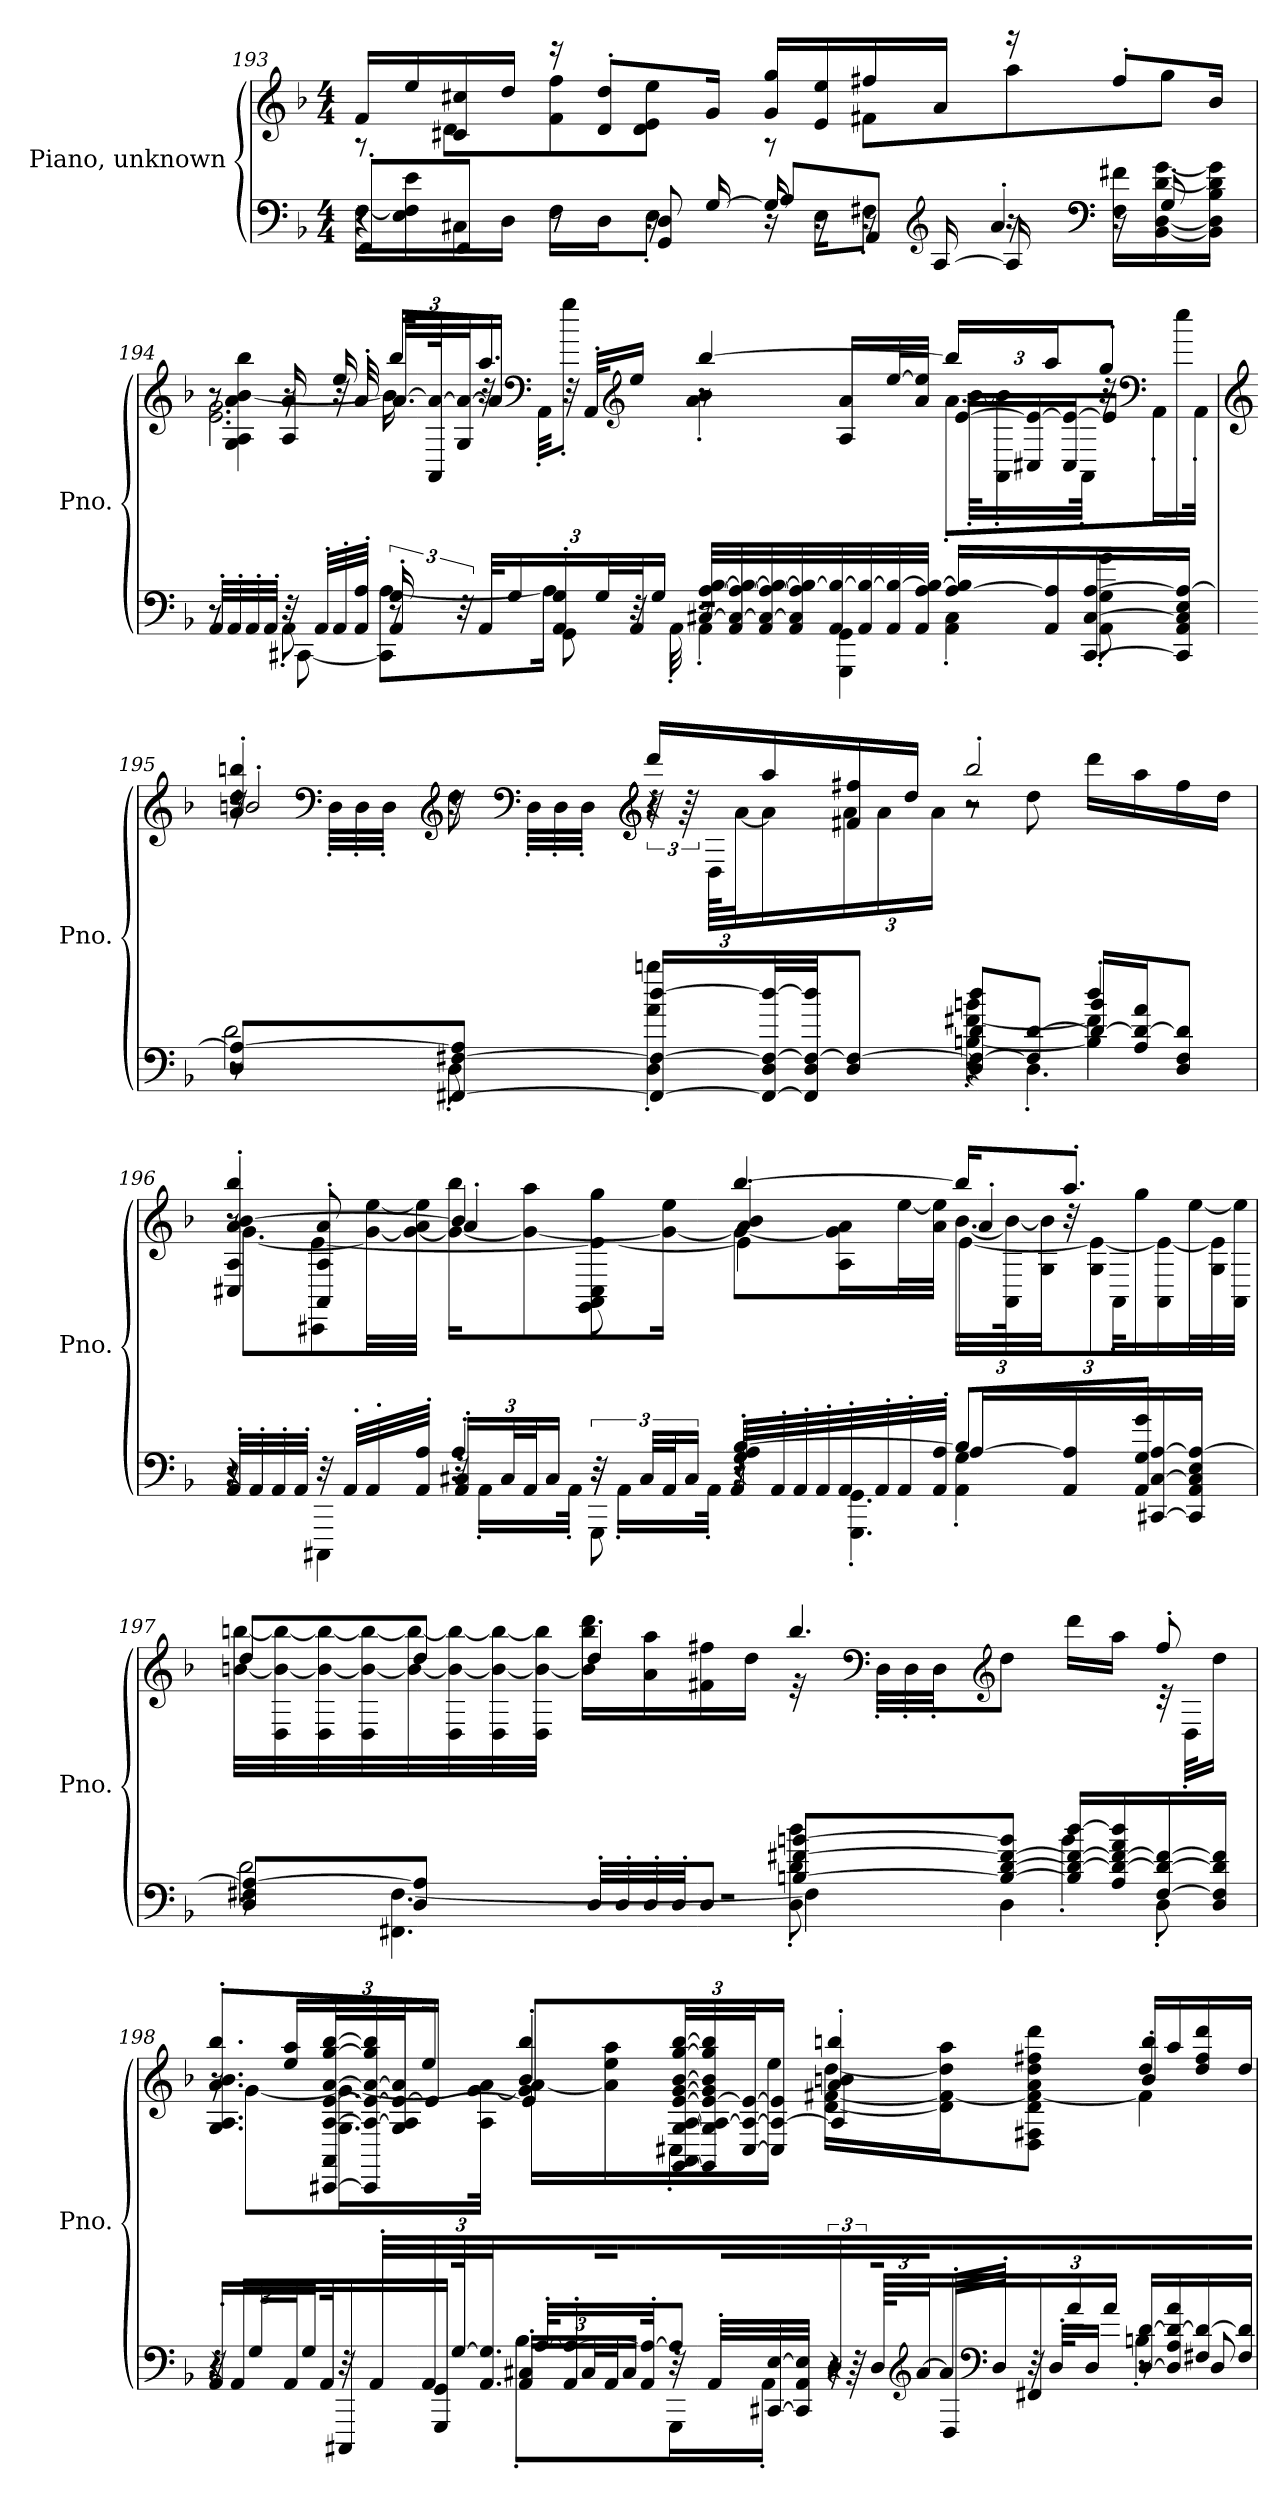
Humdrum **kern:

**kern	**kern
*part1	*part1
*staff2	*staff1
*I"Piano, unknown	*
*I'Pno.	*
!!LO:PB:g=z
*clefF4	*clefG2
*k[b-]	*k[b-]
*M4/4	*M4/4
=193	=193
*^	*^
*	*^	*	*
4r	[16F\LL	8FF'/L	16f/LL	8r
.	16E\ 16F\] 16e\	.	16ee/	.
.	16C#X\	8FF/J	16c#X/ 16cc#X/	8d\L
.	16D\JJ	.	16dd/JJ	.
8r	16F\LL	8r	16r	8f\ 8ff\
.	16D\J	.	8d/' 8dd/'L	.
16r	8E'\J	8GG/ 8D/	.	8d\ 8e\ 8ee\J
[16G/	.	.	16g/Jk	.
16G/]	16r	8A/L	16g/ 16gg/LL	8r
16r	16E\KL	.	16e/ 16ee/	.
16r	8F#X'\J	8AA/J	16ff#X/	8f#X\L
*clefG2	*	*	*	*
[16A/	.	.	16a/JJ	.
16A/]	16r	4a'/	16r	8aa\
*clefF4	*	*	*	*
16r	16F#\ 16f#X\LL	.	8ff#'/L	.
8G'/	[16BB-\ [16D\ [16d\ [16g\	.	.	8gg\J
.	16BB-\] 16D\] 16B-\ 16d\] 16g\]JJ	.	16b-/Jk	.
!!LO:LB:g=z
=194	=194	=194	=194	=194
*	*	*^	*^	*^
1r	8r	32AA'/LLL	8r	8r	2.e\ 2.g\	8r	4G\ 4A\ 4a\ [4b-\ 4bb-\
.	.	32AA'/	.	.	.	.	.
.	.	32AA'/	.	.	.	.	.
.	.	32AA'/JJJ	.	.	.	.	.
.	8AA'\	32r	[8CC#X\	16r	.	16A/ 16a/	.
.	.	32AA'/LLL	.	.	.	.	.
.	.	32AA'/	.	16ee/	.	32r	.
.	.	32AA/' 32A/'JJJ	.	.	.	32a'/	.
*	*	*	*	*	*	*Xbrackettup	*
.	8r	24AA/' 24G/'	8CC#\] [8A\L	16bb-/KL	.	[48.a/LLL	16b-\]
.	.	.	.	.	.	96AA/ 96a/_K	.
.	.	48r	.	.	.	48G/ 48a/_J	.
.	.	48AA/KLL	.	8.aa'/J	.	16a/JJ]	32r
.	.	24G/	.	.	.	.	.
*	*	*	*	*clefF4	*	*	*
.	.	.	.	.	.	.	32AA'\KKL
*	*	*Xbrackettup	*	*	*	*	*
.	8GG\	24AA/' 24G/'	16A\Jk]	.	.	32r	8gg'\J
.	.	.	.	.	.	32AA'/KLL	.
.	.	48G/L	.	.	.	.	.
*	*	*	*	*clefG2	*	*	*
.	.	48AA/J	32r	.	.	16ee/JJ	.
.	.	24G/JJ	.	.	.	.	.
.	.	.	32AA'\	.	.	.	.
.	8r	[32C#X/ [32A/ [32B-/LLL	4AA'\	[4bb-/	.	8r	4a\' 4b-\'
.	.	32AA/ 32C#/_ 32A/_ 32B-/_	.	.	.	.	.
.	.	32AA/ 32C#/_ 32A/_ 32B-/_	.	.	.	.	.
.	.	32AA/ 32C#/] 32A/] 32B-/_	.	.	.	.	.
.	4GGG\ 4GG\	32AA/ 32B-/_	.	.	.	16A/ 16a/LL	.
.	.	32AA/ 32B-/_	.	.	.	.	.
.	.	32AA/ 32B-/_	.	.	.	[32ee/L	.
.	.	32AA/ 32A/ 32B-/_JJJ	.	.	.	32a/ 32ee/]JJJ	.
.	.	[16A/ 16B-/]LL	4AA\' 4C#\'	16bb-/LL]	8.a'\L	[24e/LL	[32b-'\KLL
.	.	.	.	.	.	.	16AA\' 16b-\]'
.	.	.	.	.	.	24C#X/ 24e/_	.
.	.	16AA/ 16A/]	.	16aa/J	.	.	.
.	.	.	.	.	.	24C#/ 24e/_J	.
.	.	.	.	.	.	.	32AA'\JJk
.	8AA\' 8G\' 8g\'	[16CC#/ [16C#/ [16A/	.	8gg'/J	.	8e/J]	32r
*	*	*	*	*clefF4	*	*	*
.	.	.	.	.	.	.	16AA'\LL
.	.	16CC#/] 16AA/ 16C#/] 16E/ 16A/_JJ	.	.	16ee\Jk	.	.
.	.	.	.	.	.	.	32AA'\JJk
!!LO:LB:g=z	!!	!!	!!
=195	=195	=195	=195	=195	=195	=195	=195
*	*	*	*	*clefG2	*	*	*
2r	8r	8D/ 8A/_L	2d\	4a/' 4dd/' 4bbn/'	8r	2bn'/	32r
*	*	*	*	*clefF4	*	*	*
.	.	.	.	.	.	.	32D'\LLL
.	.	.	.	.	.	.	32D'\
.	.	.	.	.	.	.	32D'\JJJ
*	*	*	*	*clefG2	*	*	*
.	8D'\	[8FF#X/ [8F#X/ 8A/]J	.	.	8dd\	.	32r
*	*	*	*	*clefF4	*	*	*
.	.	.	.	.	.	.	32D'\LLL
.	.	.	.	.	.	.	32D'\
.	.	.	.	.	.	.	32D'\JJJ
*	*	*	*	*clefG2	*	*	*
*	*	*	*	*	*	*	*brackettup
.	4D\' 4a\' 4bbn\'	16FF#/_ 16F#/_ [16dd/LL	.	16ddd/LL	4r	.	48r
.	.	.	.	.	.	.	96r
.	.	.	.	.	.	.	96D\KLLL
.	.	.	.	.	.	.	[48a\J
.	.	32FF#/_ 32D/ 32F#/_ 32dd/_L	.	16aa/	.	.	16a\]
.	.	32FF#/] 32D/ 32F#/_ 32dd/]JJ	.	.	.	.	.
*	*	*	*	*	*	*	*Xbrackettup
.	.	8D/ 8F#/_J	.	16f#X/ 16ff#X/	.	.	24a\
.	.	.	.	.	.	.	24a\
.	.	.	.	16dd/JJ	.	.	.
.	.	.	.	.	.	.	24a\JJ
4r	[4Bn\' [4f#X\' 4bn\'	8D/ 8F#/_ 8d/ 8dd/L	8r	2bb'/	2r	2r	8r
.	.	8F#/] [8d/J	4.D'\	.	.	.	8dd\
4dd'/	4B\] 4f#\]	16d/_ 16b/LL	.	.	.	.	16ddd\LL
.	.	16A/ 16d/_ 16a/J	.	.	.	.	16aa\
.	.	8D/ 8F#/ 8d/]J	.	.	.	.	16ff#\
.	.	.	.	.	.	.	16dd\JJ
!!LO:LB:g=z	!!	!!	!!
=196	=196	=196	=196	=196	=196	=196	=196
4r	4r	32AA'/LLL	8r	4C#X/' 4A/' 4a/' [4b-/' 4bb-/'	[8.g\L	8r	8r
.	.	32AA'/	.	.	.	.	.
.	.	32AA'/	.	.	.	.	.
.	.	32AA'/JJJ	.	.	.	.	.
.	.	32r	4CCC#X\	.	.	8AA/' 8A/' 8a/'	4CC#X\ [4e\
.	.	32AA'/LLL	.	.	.	.	.
.	.	32AA'/	.	.	32g\_ [32ee\LL	.	.
.	.	32AA/' 32A/'JJJ	.	.	32g\_ 32a\ 32ee\]JJJ	.	.
4A'/	32r	24AA/' 24C#X/'LL	.	4b-/]	16g\_ 16bb-\KL	4a'/	.
.	16AA'\LL	.	.	.	.	.	.
.	.	48C#/L	.	.	.	.	.
.	.	48AA/J	.	.	8g\_ 8aa\	.	.
.	.	24C#/JJ	.	.	.	.	.
.	32AA'\JJk	.	.	.	.	.	.
*	*	*brackettup	*	*	*	*	*
.	32r	24r	8GGG\	.	.	.	8GG\ 8AA\ 8C#\ 8e\_ 8gg\
.	16AA'\LL	.	.	.	.	.	.
.	.	48C#/LLL	.	.	.	.	.
.	.	48AA/J	.	.	16g\_ 16ee\Jk	.	.
.	.	24C#/JJ	.	.	.	.	.
.	32AA'\JJk	.	.	.	.	.	.
4G/ 4A/ [4B-/	4r	32AA'/LLL	8r	[4bb-/	8g\L_	4a/' 4b-/'	4e\]
.	.	32AA'/	.	.	.	.	.
.	.	32AA'/	.	.	.	.	.
.	.	32AA'/	.	.	.	.	.
.	.	32AA'/	4.GGG\' 4.GG\'	.	16A\ 16g\] 16a\L	.	.
.	.	32AA'/	.	.	.	.	.
.	.	32AA'/	.	.	[32ee\L	.	.
.	.	32AA/' 32A/'JJJ	.	.	32a\ 32ee\]JJJ	.	.
8B-/L]	4AA\' 4G\'	[16A/LL	.	16bb-/KL]	[48.b-\LLL	4a'/	[12e\L
.	.	.	.	.	96AA\ 96b-\_K	.	.
.	.	.	.	.	48G\ 48b-\]JJJ	.	.
.	.	16AA/ 16A/]	.	8.aa'/J	32r	.	.
.	.	.	.	.	.	.	12G\ 12e\_
.	.	.	.	.	32AA'\KLL	.	.
8AA/' 8G/' 8g/'J	.	[16CC#X/ [16C#/ [16A/	.	.	16gg\	.	.
.	.	.	.	.	.	.	24AA\ 24e\_L
.	.	16CC#/] 16AA/ 16C#/] 16E/ 16A/_JJ	.	.	[32ee\L	.	.
.	.	.	.	.	.	.	24G\ 24e\]JJ
.	.	.	.	.	32AA\ 32ee\]JJJ	.	.
*	*	*	*	*	*v	*v	*v
!!LO:LB:g=z
=197	=197	=197	=197	=197	=197
1r	2d\	8D/ 8F#X/ 8A/_L	8r	8dd/L	[32bn\ [32bbn\LLL
.	.	.	.	.	32D\ 32b\_ 32bb\_
.	.	.	.	.	32D\ 32b\_ 32bb\_
.	.	.	.	.	32D\ 32b\_ 32bb\_
.	.	8D/ 8A/]J	4.FF#X\ [4.F#\	8dd/J	32b\_ 32bb\_
.	.	.	.	.	32D\ 32b\_ 32bb\_
.	.	.	.	.	32D\ 32b\_ 32bb\_
.	.	.	.	.	32D\ 32b\_ 32bb\]JJJ
.	.	32D'/LLL	.	4dd'/	16b\] 16bb\ 16ddd\LL
.	.	32D'/	.	.	.
.	.	32D'/	.	.	16a\ 16aa\
.	.	32D'/JJ	.	.	.
.	.	8D/J	.	.	16f#X\ 16ff#X\
.	.	.	.	.	16dd\JJ
.	8D\' 8d\' 8dd\'	[8Bn/ [8f#X/ [8bn/L	4F#\]	4.bb/	32r
*	*	*	*	*clefF4	*
.	.	.	.	.	32D'\LLL
.	.	.	.	.	32D'\
.	.	.	.	.	32D'\JJ
*	*	*	*	*clefG2	*
.	4D\	8B/_ [8d/ 8f#/_ 8b/]J	.	.	8dd\J
.	.	16B/] 16d/_ 16f#/_ [16dd/LL	4b'\	.	16ddd\LL
.	.	16A/ 16d/_ 16f#/_ 16a/ 16dd/]	.	.	16aa\JJ
.	8D'\	[16F#/ 16d/_ 16f#/_	.	8ff#'/	32r
.	.	.	.	.	32D'\KLL
.	.	16D/ 16F#/] 16d/] 16f#/]JJ	.	.	16dd\JJ
*v	*v	*v	*v	*	*
*	*v	*v
!!LO:LB:g=z
=198	=198
*Xbrackettup	*
*^	*^
*	*^	*	*^
24AA'/LL	4r	32r	8.G/' 8.A/' 8.a/' 8.b-/' 8.bb-/'L	[8g\L	16r
.	.	16AA'/LL	.	.	.
48G/L	.	.	.	.	.
48AA/J	.	.	.	.	16ee/ 16aa/LL
24G/JJ	.	.	.	.	.
.	.	32AA'/K	.	.	.
32r	.	16CCC#X/	.	16.G\ 16.g\_L	[48CC#X/ 48AA/ [48A/ [48e/ [48a/ [48gg/ [48bb-/L
.	.	.	.	.	48CC#/] 48A/_ 48e/_ 48a/_ 48gg/] 48bb-/]
32AA'/LLL	.	.	.	.	.
.	.	.	.	.	48G/ 48A/] 48e/_ 48a/]J
48AA/	.	16GGG/ 16GG/JJ	16ee/Jk	.	16e/JJ_
[96G/K	.	.	.	.	.
48.AA/ 48.G/]JJJ	.	.	.	32A\ 32g\_ 32a\JJk	.
24AA/' 24C#X/'LL	8B-'\L	[32A'/KLL	4b-/' 4bb-/'	16g\] [16a\LL	8e/L]
.	.	16AA/' 16A/_'	.	.	.
48C#/L	.	.	.	.	.
48AA/J	.	.	.	16a\] 16ee\ 16aa\	.
24C#/JJ	.	.	.	.	.
.	.	32AA/' 32A/_'JK	.	.	.
32r	16GGG\L	8A/J]	.	16C#X'\	[48GG/ 48AA/ [48G/ [48A/ [48e/ [48g/ [48b-/ [48gg/ [48bb-/LL
.	.	.	.	.	48GG/] 48G/] 48A/_ 48e/_ 48g/] 48b-/] 48gg/] 48bb-/]
32AA'/LLL	.	.	.	.	.
.	.	.	.	.	[48C#/ 48A/_ 48e/_J
[32CC#X/ [32E/	16AA'\JJ	.	.	16ee\JJ	16C#/] 16A/_ 16e/]JJ
32CC#/] 32AA/ 32E/]JJJ	.	.	.	.	.
*brackettup	*	*	*	*	*
48D/	4r	16r	4a/' 4bn/' 4bbn/'	[16d\ [16f#X\ [16dd\LL	4A/]
96r	.	.	.	.	.
96D/KLLL	.	.	.	.	.
*clefG2	*	*	*	*	*
[48a/J	.	.	.	.	.
16a/]	.	32D'/LLL	.	16d\] 16f#\_ 16dd\] 16aa\J	.
*clefF4	*	*	*	*	*
.	.	32D'/JJJ	.	.	.
*Xbrackettup	*	*	*	*	*
24FF#X/	.	32r	.	8D\ 8F#X\ 8d\ 8f#\_ 8a\ 8dd\ 8ff#X\ 8ddd\J	.
.	.	32D'/KLL	.	.	.
24a/	.	.	.	.	.
.	.	16D/JJ	.	.	.
24a/JJ	.	.	.	.	.
[16D/ [16d/LL	4Bn'\	8r	4dd'/	4f#\]	16b/ 16bb/LL
16D/] 16A/ 16d/_ 16a/	.	.	.	.	16aa/
16F#X/ 16d/_	.	8D/	.	.	16dd/ 16ff#/ 16ddd/
16F#/ 16d/]JJ	.	.	.	.	16dd/JJ
*v	*v	*v	*	*	*
*	*v	*v	*v
=	=
*-	*-
